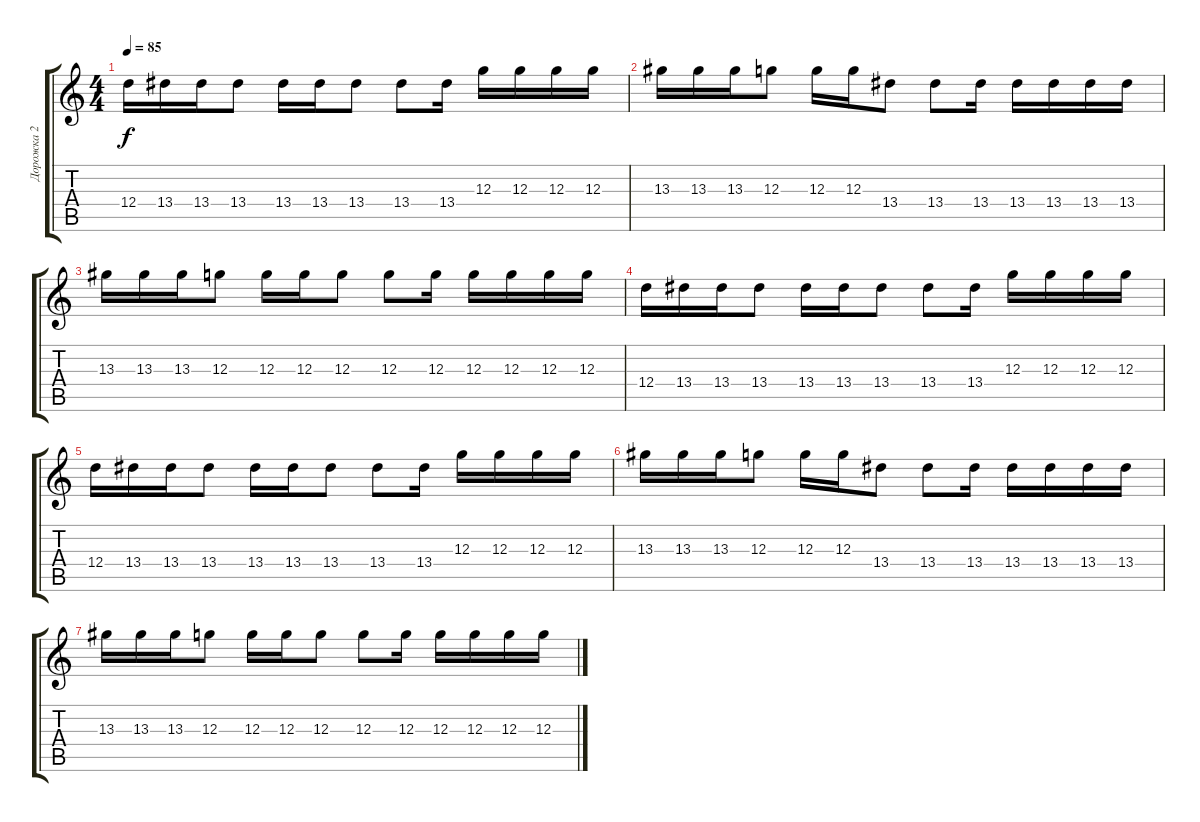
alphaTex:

\track ("Дорожка 2" "Дорожка 2") {instrument acousticguitarsteel}
\staff {score tabs}
\tuning (E4 B3 G3 D3 A2 E2) {hide}
\ts (4 4)
\tempo 85
\clef g2
\ks c
12.4.16{dy f} 13.4.16 13.4.16 13.4.8 13.4.16 13.4.16 13.4.8 13.4.8 13.4.16 12.3.16 12.3.16 12.3.16 12.3.16 |
13.3.16 13.3.16 13.3.16 12.3.8 12.3.16 12.3.16 13.4.8 13.4.8 13.4.16 13.4.16 13.4.16 13.4.16 13.4.16 |
13.3.16 13.3.16 13.3.16 12.3.8 12.3.16 12.3.16 12.3.8 12.3.8 12.3.16 12.3.16 12.3.16 12.3.16 12.3.16 |
12.4.16{volume 16 instrument distortionguitar} 13.4.16 13.4.16 13.4.8 13.4.16 13.4.16 13.4.8 13.4.8 13.4.16 12.3.16 12.3.16 12.3.16 12.3.16 |
12.4.16 13.4.16 13.4.16 13.4.8 13.4.16 13.4.16 13.4.8 13.4.8 13.4.16 12.3.16 12.3.16 12.3.16 12.3.16 |
13.3.16 13.3.16 13.3.16 12.3.8 12.3.16 12.3.16 13.4.8 13.4.8 13.4.16 13.4.16 13.4.16 13.4.16 13.4.16 |
13.3.16 13.3.16 13.3.16 12.3.8 12.3.16 12.3.16 12.3.8 12.3.8 12.3.16 12.3.16 12.3.16 12.3.16 12.3.16
